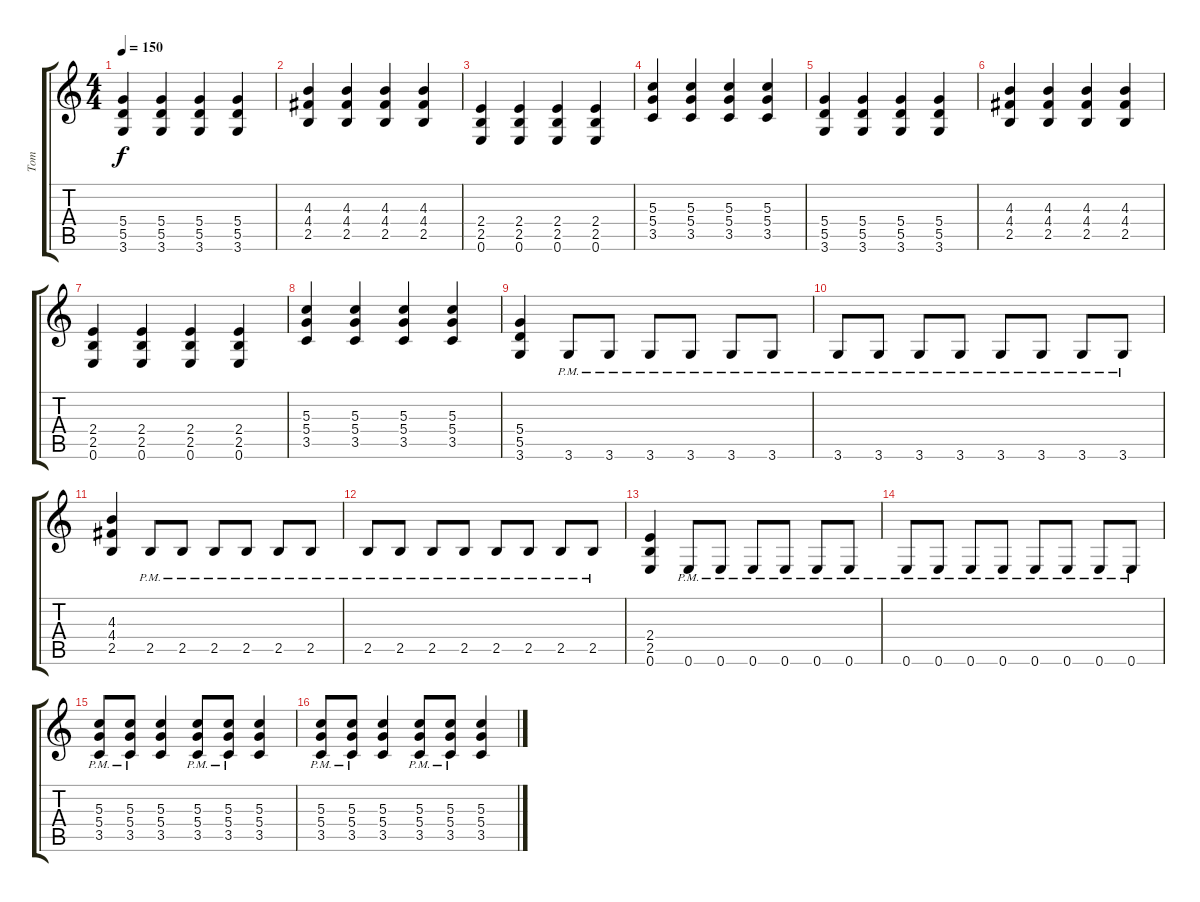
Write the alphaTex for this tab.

\track ("Tom" "Tom") {solo instrument distortionguitar}
\staff {score tabs}
\tuning (E4 B3 G3 D3 A2 E2) {hide}
\ts (4 4)
\tempo 150
\clef g2
\ks c
(5.4 5.5 3.6).4{dy f} (5.4 5.5 3.6).4 (5.4 5.5 3.6).4 (5.4 5.5 3.6).4 |
(4.3 4.4 2.5).4 (4.3 4.4 2.5).4 (4.3 4.4 2.5).4 (4.3 4.4 2.5).4 |
(2.4 2.5 0.6).4 (2.4 2.5 0.6).4 (2.4 2.5 0.6).4 (2.4 2.5 0.6).4 |
(5.3 5.4 3.5).4 (5.3 5.4 3.5).4 (5.3 5.4 3.5).4 (5.3 5.4 3.5).4 |
(5.4 5.5 3.6).4 (5.4 5.5 3.6).4 (5.4 5.5 3.6).4 (5.4 5.5 3.6).4 |
(4.3 4.4 2.5).4 (4.3 4.4 2.5).4 (4.3 4.4 2.5).4 (4.3 4.4 2.5).4 |
(2.4 2.5 0.6).4 (2.4 2.5 0.6).4 (2.4 2.5 0.6).4 (2.4 2.5 0.6).4 |
(5.3 5.4 3.5).4 (5.3 5.4 3.5).4 (5.3 5.4 3.5).4 (5.3 5.4 3.5).4 |
(5.4 5.5 3.6).4 3.6{pm}.8 3.6{pm}.8 3.6{pm}.8 3.6{pm}.8 3.6{pm}.8 3.6{pm}.8 |
3.6{pm}.8 3.6{pm}.8 3.6{pm}.8 3.6{pm}.8 3.6{pm}.8 3.6{pm}.8 3.6{pm}.8 3.6{pm}.8 |
(4.3 4.4 2.5).4 2.5{pm}.8 2.5{pm}.8 2.5{pm}.8 2.5{pm}.8 2.5{pm}.8 2.5{pm}.8 |
2.5{pm}.8 2.5{pm}.8 2.5{pm}.8 2.5{pm}.8 2.5{pm}.8 2.5{pm}.8 2.5{pm}.8 2.5{pm}.8 |
(2.4 2.5 0.6).4 0.6{pm}.8 0.6{pm}.8 0.6{pm}.8 0.6{pm}.8 0.6{pm}.8 0.6{pm}.8 |
0.6{pm}.8 0.6{pm}.8 0.6{pm}.8 0.6{pm}.8 0.6{pm}.8 0.6{pm}.8 0.6{pm}.8 0.6{pm}.8 |
(5.3{pm} 5.4{pm} 3.5{pm}).8 (5.3{pm} 5.4{pm} 3.5{pm}).8 (5.3 5.4 3.5).4 (5.3{pm} 5.4{pm} 3.5{pm}).8 (5.3{pm} 5.4{pm} 3.5{pm}).8 (5.3 5.4 3.5).4 |
(5.3{pm} 5.4{pm} 3.5{pm}).8 (5.3{pm} 5.4{pm} 3.5{pm}).8 (5.3 5.4 3.5).4 (5.3{pm} 5.4{pm} 3.5{pm}).8 (5.3{pm} 5.4{pm} 3.5{pm}).8 (5.3 5.4 3.5).4
